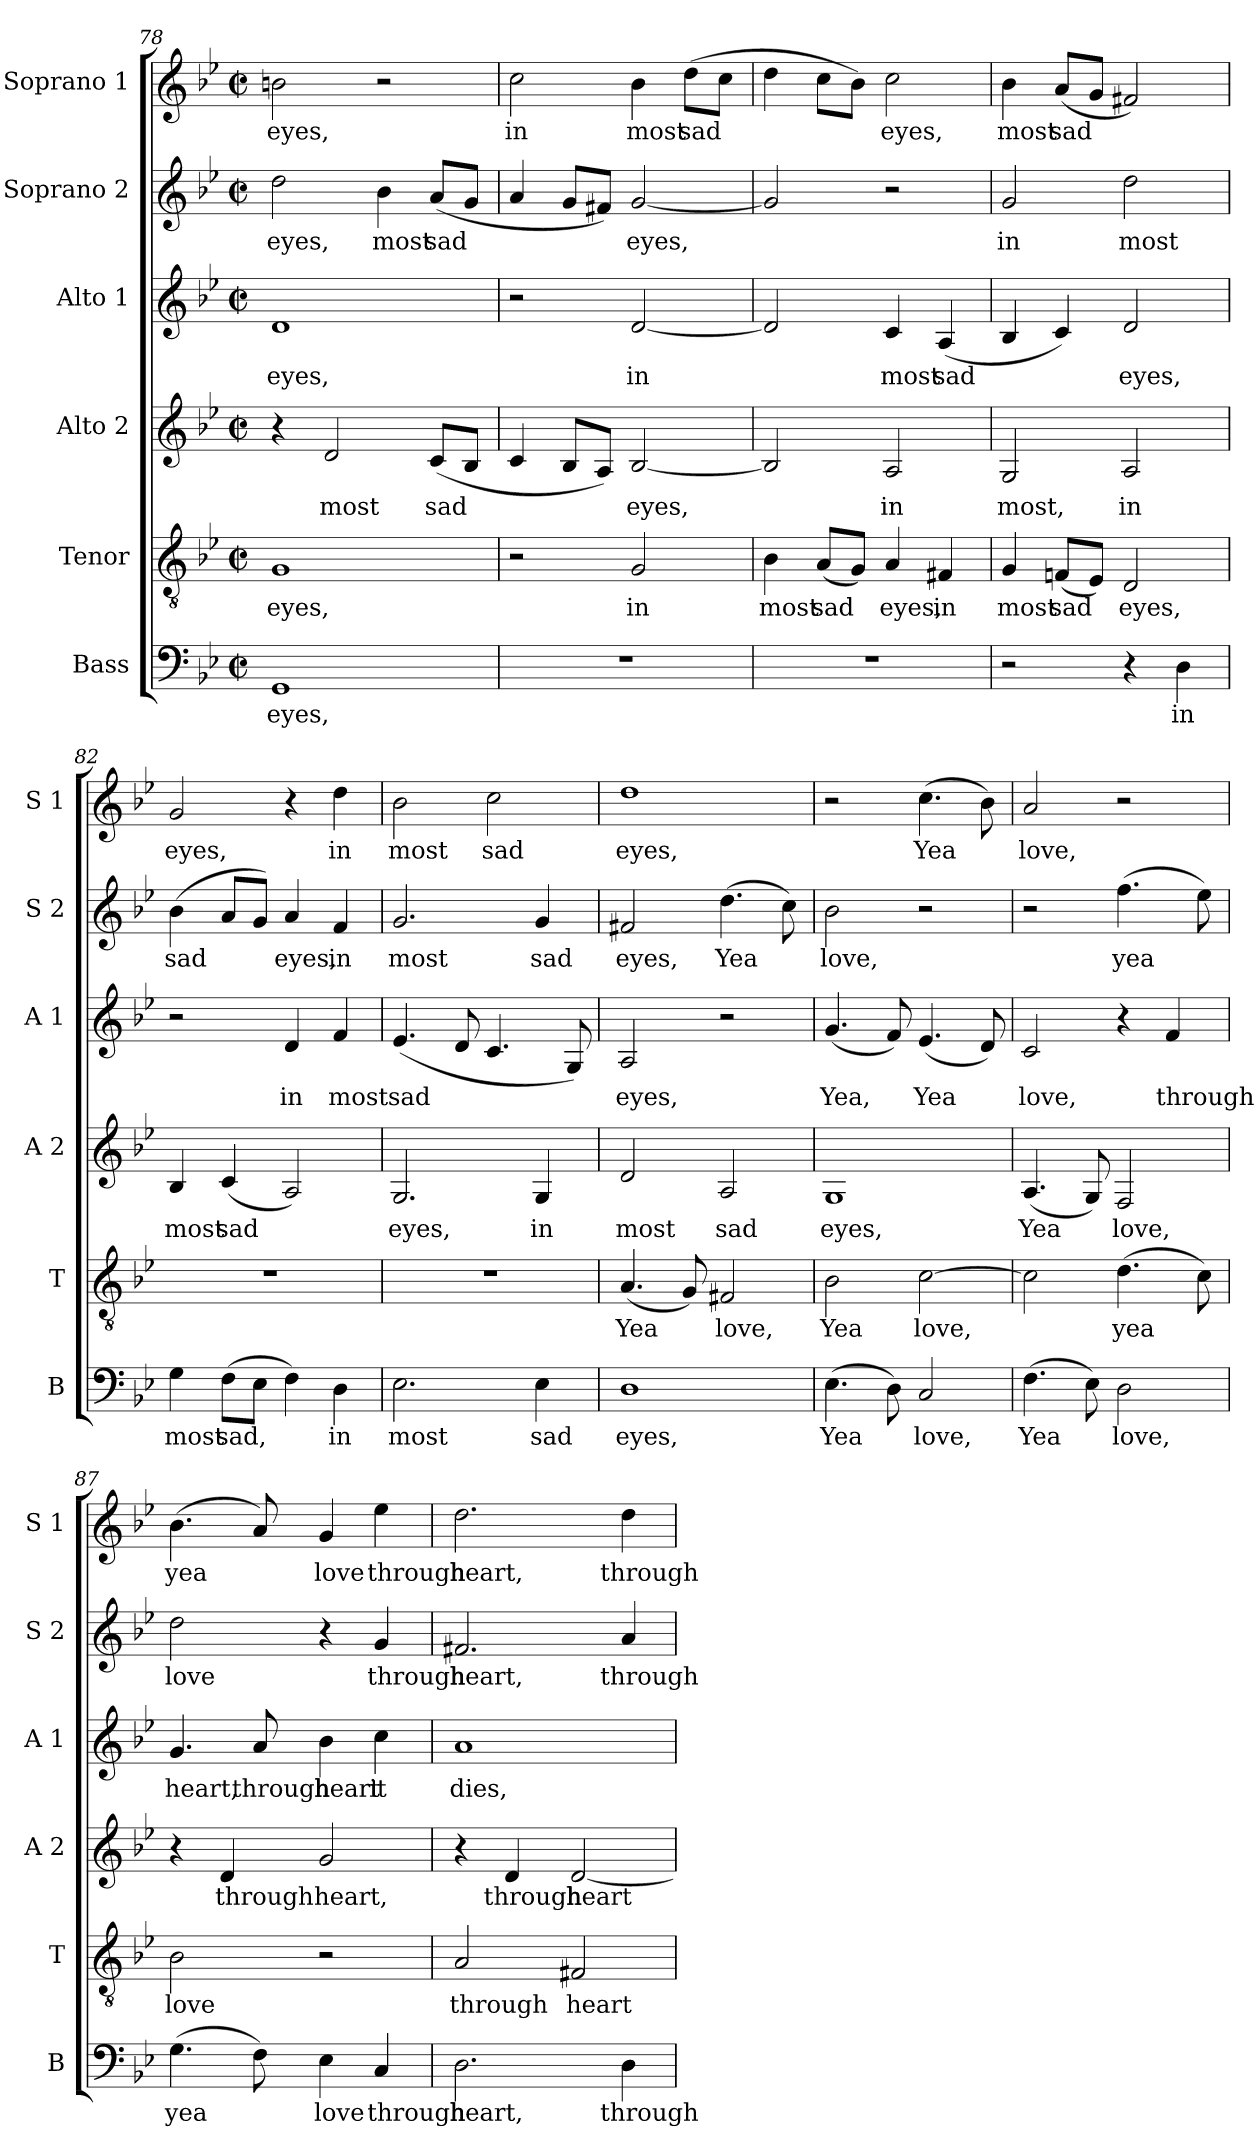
**kern	**text	**kern	**text	**kern	**text	**kern	**text	**kern	**text	**kern	**text
*part6	*part6	*part5	*part5	*part4	*part4	*part3	*part3	*part2	*part2	*part1	*part1
*staff6	*staff6	*staff5	*staff5	*staff4	*staff4	*staff3	*staff3	*staff2	*staff2	*staff1	*staff1
*I"Bass	*	*I"Tenor	*	*I"Alto 2	*	*I"Alto 1	*	*I"Soprano 2	*	*I"Soprano 1	*
*I'B	*	*I'T	*	*I'A 2	*	*I'A 1	*	*I'S 2	*	*I'S 1	*
*clefF4	*	*clefGv2	*	*clefG2	*	*clefG2	*	*clefG2	*	*clefG2	*
*k[b-e-]	*	*k[b-e-]	*	*k[b-e-]	*	*k[b-e-]	*	*k[b-e-]	*	*k[b-e-]	*
*B-:	*	*B-:	*	*B-:	*	*B-:	*	*B-:	*	*B-:	*
*M2/2	*	*M2/2	*	*M2/2	*	*M2/2	*	*M2/2	*	*M2/2	*
*met(c|)	*	*met(c|)	*	*met(c|)	*	*met(c|)	*	*met(c|)	*	*met(c|)	*
=78	=78	=78	=78	=78	=78	=78	=78	=78	=78	=78	=78
1GG	eyes,	1G	eyes,	4r	.	1d	eyes,	2dd\	eyes,	2bn\	eyes,
.	.	.	.	2d/	most	.	.	.	.	.	.
.	.	.	.	.	.	.	.	4b-\	most	2r	.
.	.	.	.	(8c/L	sad	.	.	(8a/L	sad	.	.
.	.	.	.	8B-/J	.	.	.	8g/J	.	.	.
=79	=79	=79	=79	=79	=79	=79	=79	=79	=79	=79	=79
1r	.	2r	.	4c/	.	2r	.	4a/	.	2cc\	in
.	.	.	.	8B-/L	.	.	.	8g/L	.	.	.
.	.	.	.	8A/J)	.	.	.	8f#X/J)	.	.	.
.	.	2G/	in	[2B-/	eyes,	[2d/	in	[2g/	eyes,	4b-\	most
.	.	.	.	.	.	.	.	.	.	(8dd\L	sad
.	.	.	.	.	.	.	.	.	.	8cc\J	.
=80	=80	=80	=80	=80	=80	=80	=80	=80	=80	=80	=80
1r	.	4B-\	most	2B-/]	.	2d/]	.	2g/]	.	4dd\	.
.	.	(8A/L	sad	.	.	.	.	.	.	8cc\L	.
.	.	8G/J)	.	.	.	.	.	.	.	8b-\J)	.
.	.	4A/	eyes,	2A/	in	4c/	most	2r	.	2cc\	eyes,
.	.	4F#X/	in	.	.	(4A/	sad	.	.	.	.
=81	=81	=81	=81	=81	=81	=81	=81	=81	=81	=81	=81
2r	.	4G/	most	2G/	most,	4B-/	.	2g/	in	4b-\	most
.	.	(8Fn/L	sad	.	.	4c/)	.	.	.	(8a/L	sad
.	.	8E-/J)	.	.	.	.	.	.	.	8g/J	.
4r	.	2D/	eyes,	2A/	in	2d/	eyes,	2dd\	most	2f#X/)	.
4D\	in	.	.	.	.	.	.	.	.	.	.
!!LO:PB:g=z
=82	=82	=82	=82	=82	=82	=82	=82	=82	=82	=82	=82
4G\	most	1r	.	4B-/	most	2r	.	(4b-\	sad	2g/	eyes,
(8F\L	sad,	.	.	(4c/	sad	.	.	8a/L	.	.	.
8E-\J	.	.	.	.	.	.	.	8g/J)	.	.	.
4F\)	.	.	.	2A/)	.	4d/	in	4a/	eyes,	4r	.
4D\	in	.	.	.	.	4f/	most	4f/	in	4dd\	in
=83	=83	=83	=83	=83	=83	=83	=83	=83	=83	=83	=83
2.E-\	most	1r	.	2.G/	eyes,	(4.e-/	sad	2.g/	most	2b-\	most
.	.	.	.	.	.	8d/	.	.	.	.	.
.	.	.	.	.	.	4.c/	.	.	.	2cc\	sad
4E-\	sad	.	.	4G/	in	.	.	4g/	sad	.	.
.	.	.	.	.	.	8G/)	.	.	.	.	.
=84	=84	=84	=84	=84	=84	=84	=84	=84	=84	=84	=84
1D	eyes,	(4.A/	Yea	2d/	most	2A/	eyes,	2f#X/	eyes,	1dd	eyes,
.	.	8G/)	.	.	.	.	.	.	.	.	.
.	.	2F#X/	love,	2A/	sad	2r	.	(4.dd\	Yea	.	.
.	.	.	.	.	.	.	.	8cc\)	.	.	.
=85	=85	=85	=85	=85	=85	=85	=85	=85	=85	=85	=85
(4.E-\	Yea	2B-\	Yea	1G	eyes,	(4.g/	Yea,	2b-\	love,	2r	.
8D\)	.	.	.	.	.	8f/)	.	.	.	.	.
2C/	love,	[2c\	love,	.	.	(4.e-/	Yea	2r	.	(4.cc\	Yea
.	.	.	.	.	.	8d/)	.	.	.	8b-\)	.
=86	=86	=86	=86	=86	=86	=86	=86	=86	=86	=86	=86
(4.F\	Yea	2c\]	.	(4.A/	Yea	2c/	love,	2r	.	2a/	love,
8E-\)	.	.	.	8G/)	.	.	.	.	.	.	.
2D\	love,	(4.d\	yea	2F/	love,	4r	.	(4.ff\	yea	2r	.
.	.	.	.	.	.	4f/	through	.	.	.	.
.	.	8c\)	.	.	.	.	.	8ee-\)	.	.	.
!!LO:LB:g=z
=87	=87	=87	=87	=87	=87	=87	=87	=87	=87	=87	=87
(4.G\	yea	2B-\	love	4r	.	4.g/	heart,	2dd\	love	(4.b-\	yea
.	.	.	.	4d/	through	.	.	.	.	.	.
8F\)	.	.	.	.	.	8a/	through	.	.	8a/)	.
4E-\	love	2r	.	2g/	heart,	4b-\	heart	4r	.	4g/	love
4C/	through	.	.	.	.	4cc\	it	4g/	through	4ee-\	through
=88	=88	=88	=88	=88	=88	=88	=88	=88	=88	=88	=88
2.D\	heart,	2A/	through	4r	.	1a	dies,	2.f#X/	heart,	2.dd\	heart,
.	.	.	.	4d/	through	.	.	.	.	.	.
.	.	2F#X/	heart	[2d/	heart	.	.	.	.	.	.
4D\	through	.	.	.	.	.	.	4a/	through	4dd\	through
=	=	=	=	=	=	=	=	=	=	=	=
*-	*-	*-	*-	*-	*-	*-	*-	*-	*-	*-	*-
